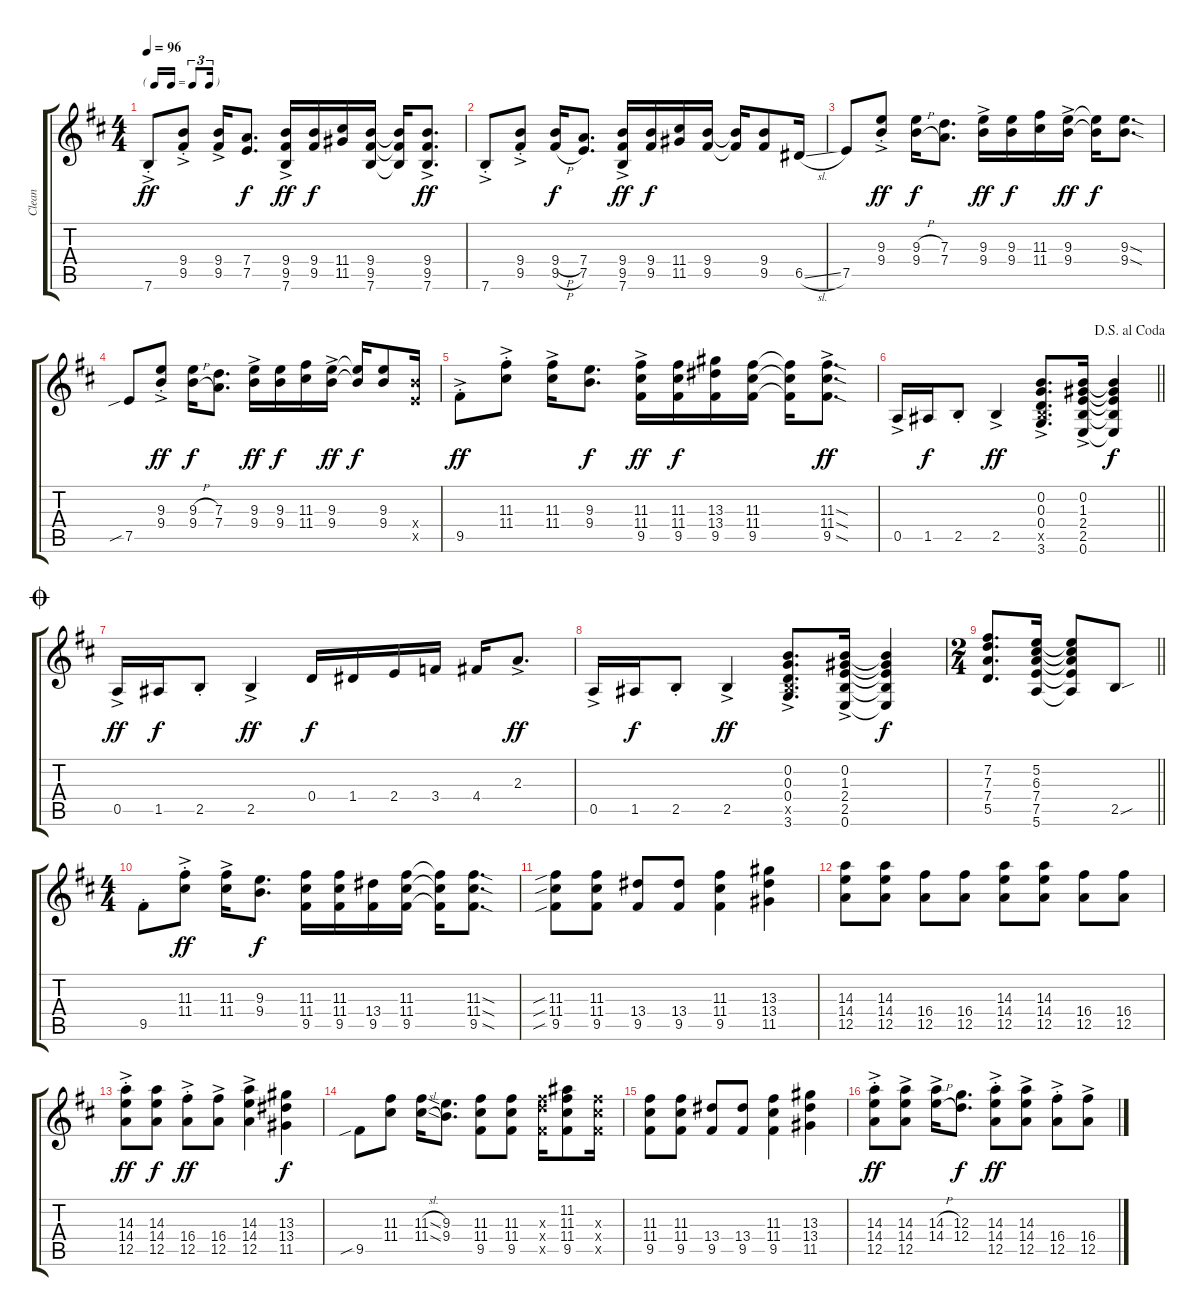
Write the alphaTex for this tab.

\track ("Clean" "Clean") {instrument electricguitarclean}
\staff {score tabs}
\tuning (E4 B3 G3 D3 A2 E2) {hide}
\ts (4 4)
\tf triplet16th
\tempo 96
\clef g2
\ks d
7.6{ac st}.8{dy ff} (9.4{ac st} 9.5{ac st}).8 (9.4{ac} 9.5{ac}).16 (7.4 7.5).8{d dy f} (9.4{ac} 9.5{ac} 7.6{ac}).16{dy ff} (9.4 9.5).16{dy f} (11.4 11.5).16 (9.4 9.5 7.6).16 (9.4{t} 9.5{t} 7.6{t}).16 (9.4{ac} 9.5{ac} 7.6{ac}).8{d dy ff} |
7.6{ac st}.8 (9.4{ac st} 9.5{ac st}).8 (9.4{h} 9.5{h}).16{dy f} (7.4 7.5).8{d} (9.4{ac} 9.5{ac} 7.6{ac}).16{dy ff} (9.4 9.5).16{dy f} (11.4 11.5).16 (9.4 9.5).16 (9.4{t} 9.5{t}).16 (9.4 9.5).8 6.5{sl}.16 |
7.5.8 (9.3{ac st} 9.4{ac st}).8{dy ff} (9.3{h} 9.4{h}).16{dy f} (7.3 7.4).8{d} (9.3{ac} 9.4{ac}).16{dy ff} (9.3 9.4).16{dy f} (11.3 11.4).16 (9.3{ac} 9.4{ac}).16{dy ff} (9.3{t} 9.4{t}).16{dy f} (9.3{sod} 9.4{sod}).8{d} |
7.5{sib}.8 (9.3{ac st} 9.4{ac st}).8{dy ff} (9.3{h} 9.4{h}).16{dy f} (7.3 7.4).8{d} (9.3{ac} 9.4{ac}).16{dy ff} (9.3 9.4).16{dy f} (11.3 11.4).16 (9.3{ac} 9.4{ac}).16{dy ff} (9.3{t} 9.4{t}).16{dy f} (9.3 9.4).8 (9.4{x} 7.5{x}).16 |
9.5{ac st}.8{dy ff} (11.3{ac st} 11.4{ac st}).8 (11.3{ac} 11.4{ac}).16 (9.3 9.4).8{d dy f} (11.3{ac} 11.4{ac} 9.5{ac}).16{dy ff} (11.3 11.4 9.5).16{dy f} (13.3 13.4 9.5).16 (11.3 11.4 9.5).16 (11.3{t} 11.4{t} 9.5{t}).16 (11.3{sod ac} 11.4{sod ac} 9.5{sod ac}).8{d dy ff} |
\jump dalsegnoalcoda
\barLineRight lightlight
0.5{ac}.16 1.5.16{dy f} 2.5{st}.8 2.5{ac}.4{dy ff} (0.2{ac} 0.3{ac} 0.4{ac} 2.5{ac x} 3.6{ac}).8{d} (0.2{ac} 1.3{ac} 2.4{ac} 2.5{ac} 0.6{ac}).16 (0.2{t} 1.3{t} 2.4{t} 2.5{t} 0.6{t}).4{dy f} |
\jump coda
0.5{ac}.16{dy ff} 1.5.16{dy f} 2.5{st}.8 2.5{ac}.4{dy ff} 0.4.16{dy f} 1.4.16 2.4.16 3.4.16 4.4.16 2.3{ac}.8{d dy ff} |
0.5{ac}.16 1.5.16{dy f} 2.5{st}.8 2.5{ac}.4{dy ff} (0.2{ac} 0.3{ac} 0.4{ac} 2.5{ac x} 3.6{ac}).8{d} (0.2{ac} 1.3{ac} 2.4{ac} 2.5{ac} 0.6{ac}).16 (0.2{t} 1.3{t} 2.4{t} 2.5{t} 0.6{t}).4{dy f} |
\ts (2 4)
\barLineRight lightlight
(7.2 7.3 7.4 5.5).8{d} (5.2 6.3 7.4 7.5 5.6).16 (5.2{t} 6.3{t} 7.4{t} 7.5{t} 5.6{t}).8 2.5{sou}.8 |
\ts (4 4)
9.5{st}.8 (11.3{ac st} 11.4{ac st}).8{dy ff} (11.3{ac} 11.4{ac}).16 (9.3 9.4).8{d dy f} (11.3 11.4 9.5).16 (11.3 11.4 9.5).16 (13.4 9.5).16 (11.3 11.4 9.5).16 (11.3{t} 11.4{t} 9.5{t}).16 (11.3{sod} 11.4{sod} 9.5{sod}).8{d} |
(11.3{sib} 11.4{sib} 9.5{sib}).8 (11.3 11.4 9.5).8 (13.4 9.5).8 (13.4 9.5).8 (11.3 11.4 9.5).4 (13.3 13.4 11.5).4 |
(14.3 14.4 12.5).8 (14.3 14.4 12.5).8 (16.4 12.5).8 (16.4 12.5).8 (14.3 14.4 12.5).8 (14.3 14.4 12.5).8 (16.4 12.5).8 (16.4 12.5).8 |
(14.3{ac st} 14.4{ac st} 12.5{ac st}).8{dy ff} (14.3 14.4 12.5).8{dy f} (16.4{ac st} 12.5{ac st}).8{dy ff} (16.4{ac} 12.5{ac}).8 (14.3{ac} 14.4{ac} 12.5{ac}).4 (13.3 13.4 11.5).4{dy f} |
9.5{sib}.8 (11.3 11.4).8 (11.3{sl} 11.4{sl}).16 (9.3 9.4).8{d} (11.3 11.4 9.5).8 (11.3 11.4 9.5).8 (11.3{x} 12.4{x} 9.5{x}).16 (11.2 11.3 11.4 9.5).8 (11.3{x} 11.4{x} 9.5{x}).16 |
(11.3 11.4 9.5).8 (11.3 11.4 9.5).8 (13.4 9.5).8 (13.4 9.5).8 (11.3 11.4 9.5).4 (13.3 13.4 11.5).4 |
(14.3{ac st} 14.4{ac st} 12.5{ac st}).8{dy ff} (14.3{ac} 14.4{ac} 12.5{ac}).8 (14.3{h ac} 14.4{h ac}).16 (12.3 12.4).8{d dy f} (14.3{ac st} 14.4{ac st} 12.5{ac st}).8{dy ff} (14.3{ac} 14.4{ac} 12.5{ac}).8 (16.4{ac st} 12.5{ac st}).8 (16.4{ac} 12.5{ac}).8
